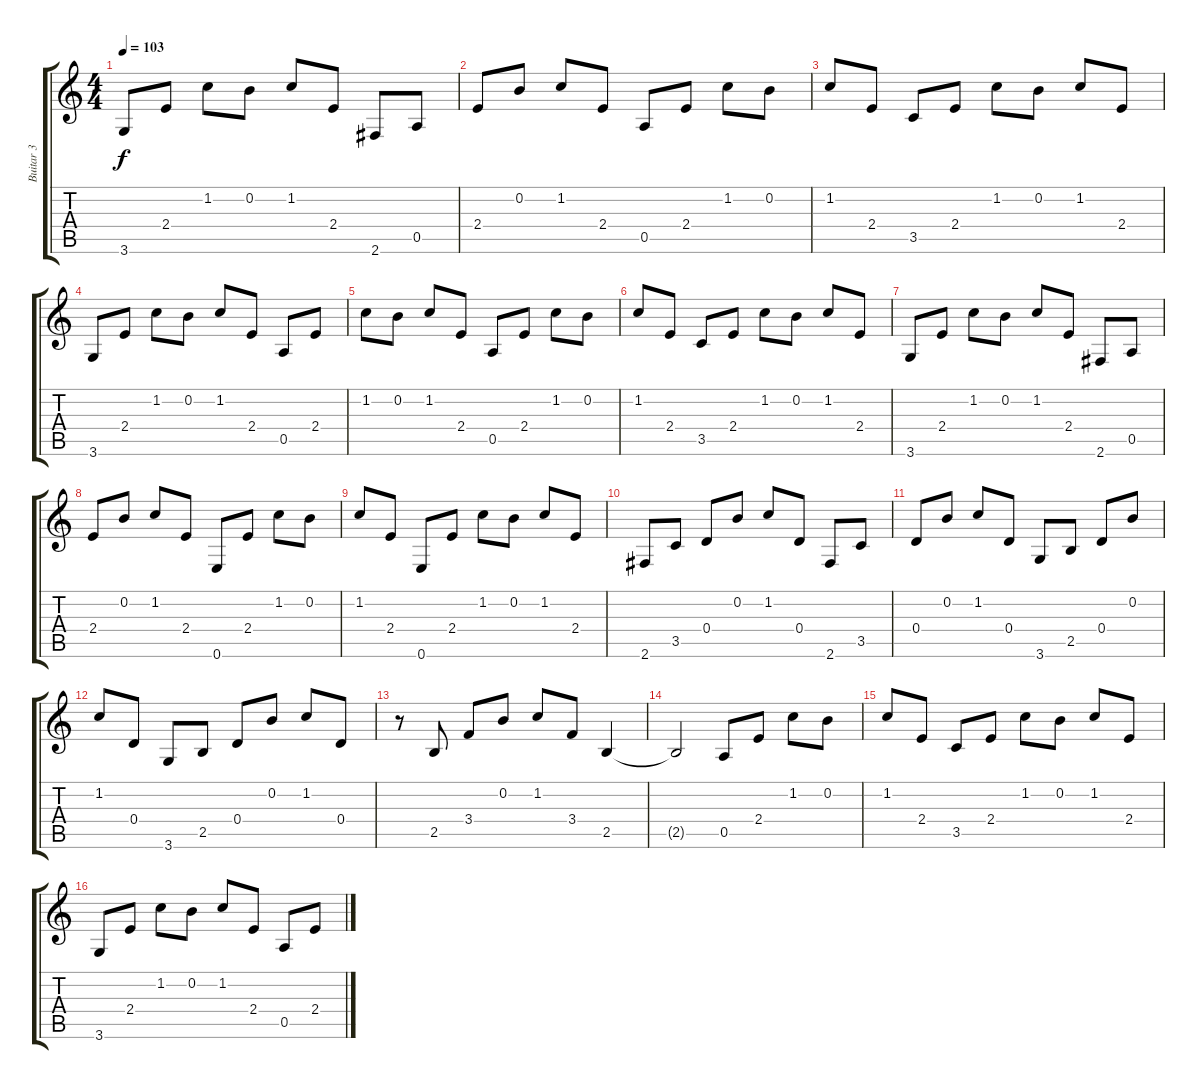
\track ("Buitar 3" "Buitar 3") {instrument electricguitarclean}
\staff {score tabs}
\tuning (E4 B3 G3 D3 A2 E2) {hide}
\ts (4 4)
\tempo 103
\clef g2
\ks c
3.6.8{dy f} 2.4.8 1.2.8 0.2.8 1.2.8 2.4.8 2.6.8 0.5.8 |
2.4.8 0.2.8 1.2.8 2.4.8 0.5.8 2.4.8 1.2.8 0.2.8 |
1.2.8 2.4.8 3.5.8 2.4.8 1.2.8 0.2.8 1.2.8 2.4.8 |
3.6.8 2.4.8 1.2.8 0.2.8 1.2.8 2.4.8 0.5.8 2.4.8 |
1.2.8 0.2.8 1.2.8 2.4.8 0.5.8 2.4.8 1.2.8 0.2.8 |
1.2.8 2.4.8 3.5.8 2.4.8 1.2.8 0.2.8 1.2.8 2.4.8 |
3.6.8 2.4.8 1.2.8 0.2.8 1.2.8 2.4.8 2.6.8 0.5.8 |
2.4.8 0.2.8 1.2.8 2.4.8 0.6.8 2.4.8 1.2.8 0.2.8 |
1.2.8 2.4.8 0.6.8 2.4.8 1.2.8 0.2.8 1.2.8 2.4.8 |
2.6.8 3.5.8 0.4.8 0.2.8 1.2.8 0.4.8 2.6.8 3.5.8 |
0.4.8 0.2.8 1.2.8 0.4.8 3.6.8 2.5.8 0.4.8 0.2.8 |
1.2.8 0.4.8 3.6.8 2.5.8 0.4.8 0.2.8 1.2.8 0.4.8 |
r.8 2.5.8 3.4.8 0.2.8 1.2.8 3.4.8 2.5.4 |
2.5{t}.2 0.5.8 2.4.8 1.2.8 0.2.8 |
1.2.8 2.4.8 3.5.8 2.4.8 1.2.8 0.2.8 1.2.8 2.4.8 |
3.6.8 2.4.8 1.2.8 0.2.8 1.2.8 2.4.8 0.5.8 2.4.8
